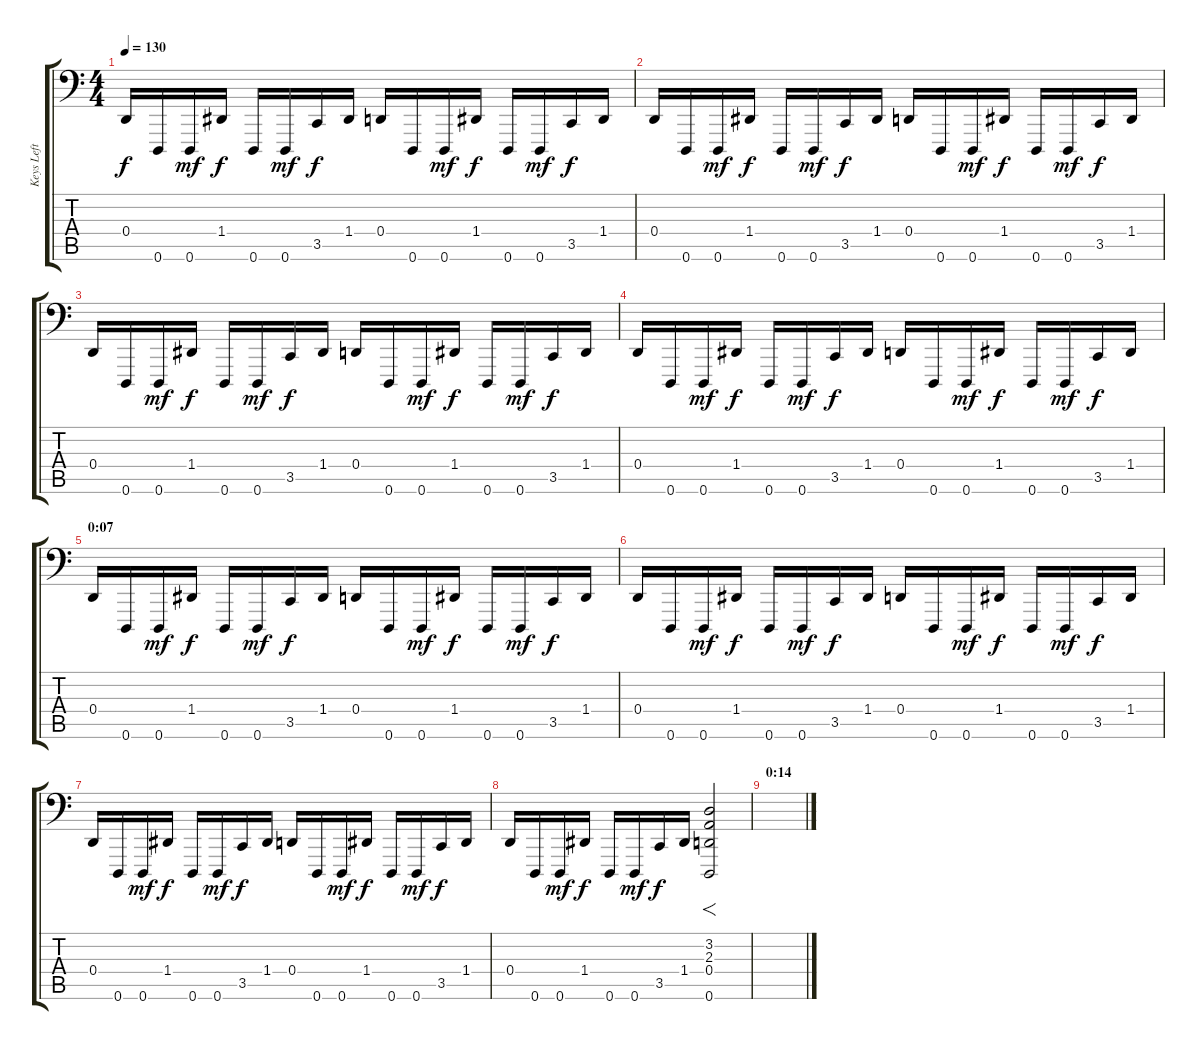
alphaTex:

\track ("Keys Left" "Keys Left") {instrument lead1square}
\staff {score tabs}
\tuning (E3 B2 G2 D2 A1 D1) {hide}
\ts (4 4)
\tempo 130
\clef f4
\ks c
0.4.16{dy f instrument lead1square} 0.6.16 0.6.16{dy mf} 1.4.16{dy f} 0.6.16 0.6.16{dy mf} 3.5.16{dy f} 1.4.16 0.4.16 0.6.16 0.6.16{dy mf} 1.4.16{dy f} 0.6.16 0.6.16{dy mf} 3.5.16{dy f} 1.4.16 |
0.4.16 0.6.16 0.6.16{dy mf} 1.4.16{dy f} 0.6.16 0.6.16{dy mf} 3.5.16{dy f} 1.4.16 0.4.16 0.6.16 0.6.16{dy mf} 1.4.16{dy f} 0.6.16 0.6.16{dy mf} 3.5.16{dy f} 1.4.16 |
0.4.16 0.6.16 0.6.16{dy mf} 1.4.16{dy f} 0.6.16 0.6.16{dy mf} 3.5.16{dy f} 1.4.16 0.4.16 0.6.16 0.6.16{dy mf} 1.4.16{dy f} 0.6.16 0.6.16{dy mf} 3.5.16{dy f} 1.4.16 |
0.4.16 0.6.16 0.6.16{dy mf} 1.4.16{dy f} 0.6.16 0.6.16{dy mf} 3.5.16{dy f} 1.4.16 0.4.16 0.6.16 0.6.16{dy mf} 1.4.16{dy f} 0.6.16 0.6.16{dy mf} 3.5.16{dy f} 1.4.16 |
\section ("" "0:07")
0.4.16 0.6.16 0.6.16{dy mf} 1.4.16{dy f} 0.6.16 0.6.16{dy mf} 3.5.16{dy f} 1.4.16 0.4.16 0.6.16 0.6.16{dy mf} 1.4.16{dy f} 0.6.16 0.6.16{dy mf} 3.5.16{dy f} 1.4.16 |
0.4.16 0.6.16 0.6.16{dy mf} 1.4.16{dy f} 0.6.16 0.6.16{dy mf} 3.5.16{dy f} 1.4.16 0.4.16 0.6.16 0.6.16{dy mf} 1.4.16{dy f} 0.6.16 0.6.16{dy mf} 3.5.16{dy f} 1.4.16 |
0.4.16 0.6.16 0.6.16{dy mf} 1.4.16{dy f} 0.6.16 0.6.16{dy mf} 3.5.16{dy f} 1.4.16 0.4.16 0.6.16 0.6.16{dy mf} 1.4.16{dy f} 0.6.16 0.6.16{dy mf} 3.5.16{dy f} 1.4.16 |
0.4.16 0.6.16 0.6.16{dy mf} 1.4.16{dy f} 0.6.16 0.6.16{dy mf} 3.5.16{dy f} 1.4.16 (3.2 2.3 0.4 0.6).2{f} |
\section ("" "0:14")
